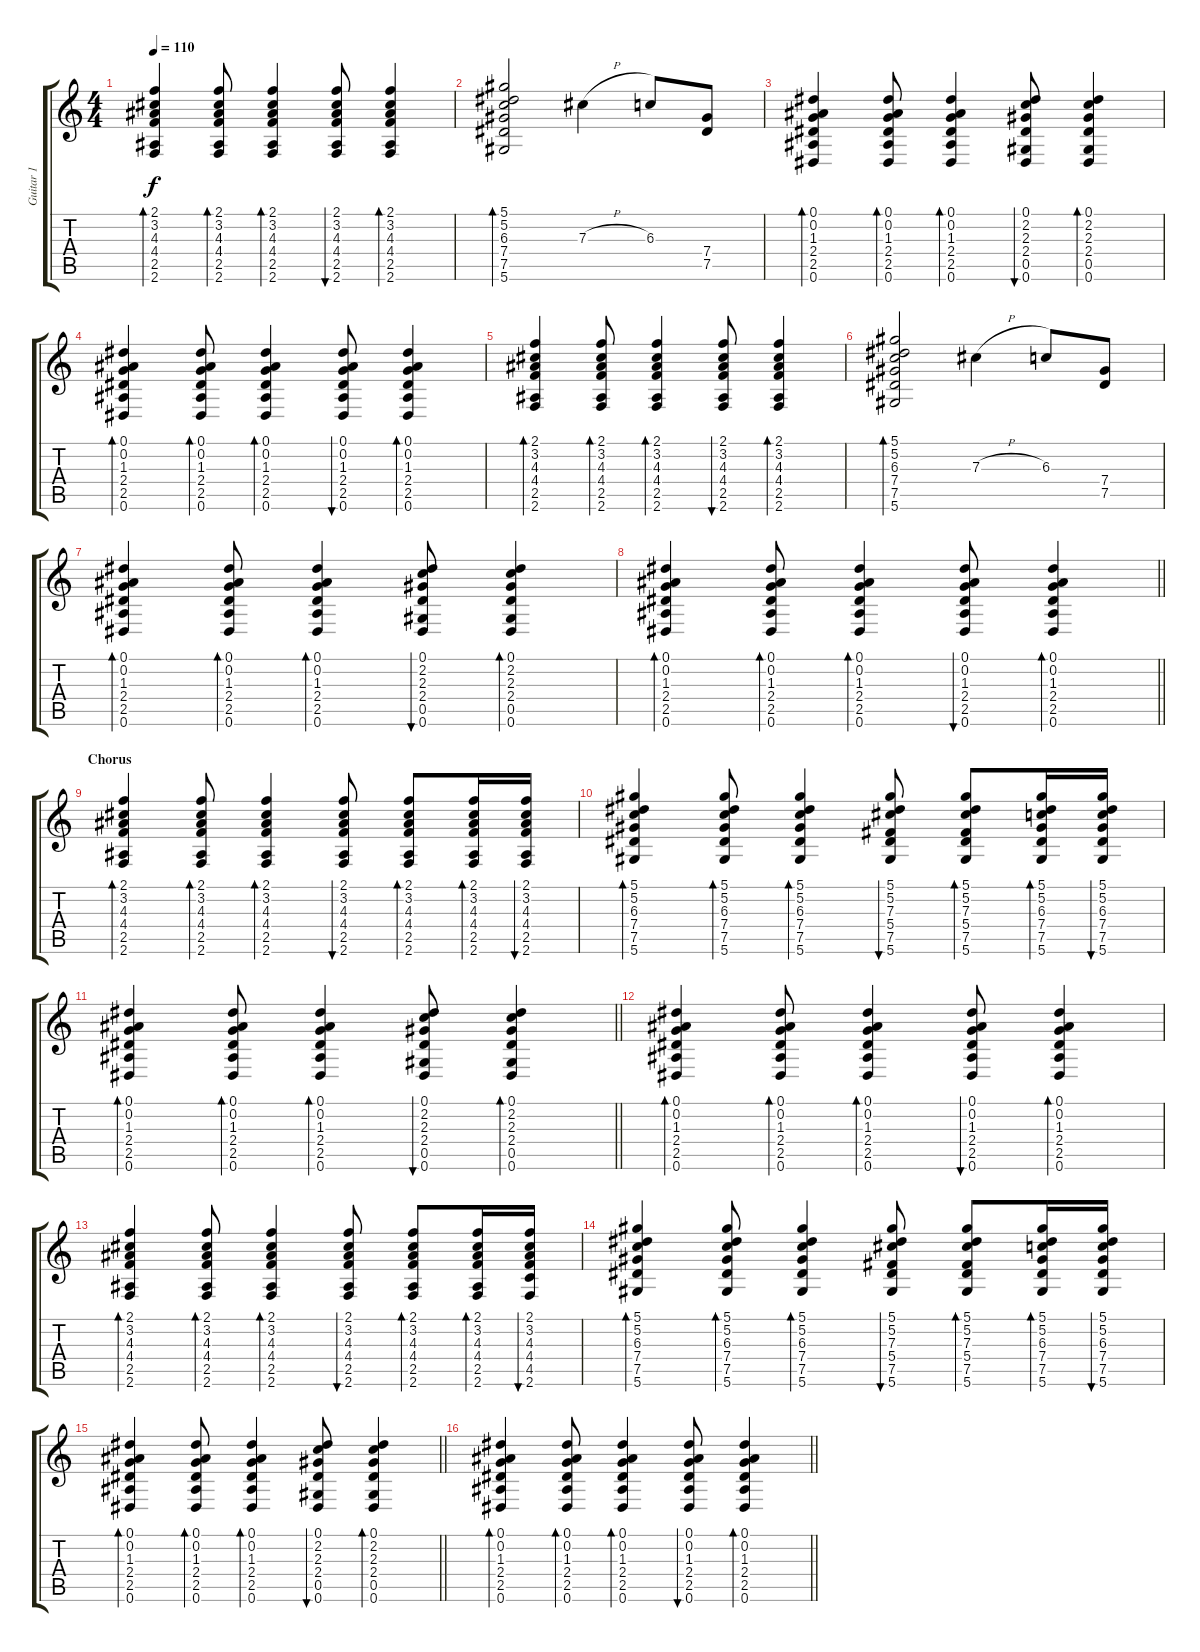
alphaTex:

\track ("Guitar 1" "Guitar 1") {instrument acousticguitarsteel}
\staff {score tabs}
\tuning (Eb4 Bb3 Gb3 Db3 Ab2 Eb2) {hide}
\ts (4 4)
\tempo 110
\clef g2
\ks c
(2.1 3.2 4.3 4.4 2.5 2.6).4{bd 60 dy f} (2.1 3.2 4.3 4.4 2.5 2.6).8{bd 60} (2.1 3.2 4.3 4.4 2.5 2.6).4{bd 60} (2.1 3.2 4.3 4.4 2.5 2.6).8{bu 60} (2.1 3.2 4.3 4.4 2.5 2.6).4{bd 60} |
(5.1 5.2 6.3 7.4 7.5 5.6).2{bd 120} 7.3{h}.4 6.3.8 (7.4 7.5).8 |
(0.1 0.2 1.3 2.4 2.5 0.6).4{bd 60} (0.1 0.2 1.3 2.4 2.5 0.6).8{bd 60} (0.1 0.2 1.3 2.4 2.5 0.6).4{bd 60} (0.1 2.2 2.3 2.4 0.5 0.6).8{bu 60} (0.1 2.2 2.3 2.4 0.5 0.6).4{bd 60} |
(0.1 0.2 1.3 2.4 2.5 0.6).4{bd 60} (0.1 0.2 1.3 2.4 2.5 0.6).8{bd 60} (0.1 0.2 1.3 2.4 2.5 0.6).4{bd 60} (0.1 0.2 1.3 2.4 2.5 0.6).8{bu 60} (0.1 0.2 1.3 2.4 2.5 0.6).4{bd 60} |
(2.1 3.2 4.3 4.4 2.5 2.6).4{bd 60} (2.1 3.2 4.3 4.4 2.5 2.6).8{bd 60} (2.1 3.2 4.3 4.4 2.5 2.6).4{bd 60} (2.1 3.2 4.3 4.4 2.5 2.6).8{bu 60} (2.1 3.2 4.3 4.4 2.5 2.6).4{bd 60} |
(5.1 5.2 6.3 7.4 7.5 5.6).2{bd 120} 7.3{h}.4 6.3.8 (7.4 7.5).8 |
(0.1 0.2 1.3 2.4 2.5 0.6).4{bd 60} (0.1 0.2 1.3 2.4 2.5 0.6).8{bd 60} (0.1 0.2 1.3 2.4 2.5 0.6).4{bd 60} (0.1 2.2 2.3 2.4 0.5 0.6).8{bu 60} (0.1 2.2 2.3 2.4 0.5 0.6).4{bd 60} |
\barLineRight lightlight
(0.1 0.2 1.3 2.4 2.5 0.6).4{bd 60} (0.1 0.2 1.3 2.4 2.5 0.6).8{bd 60} (0.1 0.2 1.3 2.4 2.5 0.6).4{bd 60} (0.1 0.2 1.3 2.4 2.5 0.6).8{bu 60} (0.1 0.2 1.3 2.4 2.5 0.6).4{bd 60} |
\section ("" "Chorus")
(2.1 3.2 4.3 4.4 2.5 2.6).4{bd 60} (2.1 3.2 4.3 4.4 2.5 2.6).8{bd 60} (2.1 3.2 4.3 4.4 2.5 2.6).4{bd 60} (2.1 3.2 4.3 4.4 2.5 2.6).8{bu 60} (2.1 3.2 4.3 4.4 2.5 2.6).8{bd 60} (2.1 3.2 4.3 4.4 2.5 2.6).16{bd 60} (2.1 3.2 4.3 4.4 2.5 2.6).16{bu 60} |
(5.1 5.2 6.3 7.4 7.5 5.6).4{bd 60} (5.1 5.2 6.3 7.4 7.5 5.6).8{bd 60} (5.1 5.2 6.3 7.4 7.5 5.6).4{bd 60} (5.1 5.2 7.3 5.4 7.5 5.6).8{bu 60} (5.1 5.2 7.3 5.4 7.5 5.6).8{bd 60} (5.1 5.2 6.3 7.4 7.5 5.6).16{bd 60} (5.1 5.2 6.3 7.4 7.5 5.6).16{bu 60} |
\barLineRight lightlight
(0.1 0.2 1.3 2.4 2.5 0.6).4{bd 60} (0.1 0.2 1.3 2.4 2.5 0.6).8{bd 60} (0.1 0.2 1.3 2.4 2.5 0.6).4{bd 60} (0.1 2.2 2.3 2.4 0.5 0.6).8{bu 60} (0.1 2.2 2.3 2.4 0.5 0.6).4{bd 60} |
(0.1 0.2 1.3 2.4 2.5 0.6).4{bd 60} (0.1 0.2 1.3 2.4 2.5 0.6).8{bd 60} (0.1 0.2 1.3 2.4 2.5 0.6).4{bd 60} (0.1 0.2 1.3 2.4 2.5 0.6).8{bu 60} (0.1 0.2 1.3 2.4 2.5 0.6).4{bd 60} |
(2.1 3.2 4.3 4.4 2.5 2.6).4{bd 60} (2.1 3.2 4.3 4.4 2.5 2.6).8{bd 60} (2.1 3.2 4.3 4.4 2.5 2.6).4{bd 60} (2.1 3.2 4.3 4.4 2.5 2.6).8{bu 60} (2.1 3.2 4.3 4.4 2.5 2.6).8{bd 60} (2.1 3.2 4.3 4.4 2.5 2.6).16{bd 60} (2.1 3.2 4.3 4.4 4.5 2.6).16{bu 60} |
(5.1 5.2 6.3 7.4 7.5 5.6).4{bd 60} (5.1 5.2 6.3 7.4 7.5 5.6).8{bd 60} (5.1 5.2 6.3 7.4 7.5 5.6).4{bd 60} (5.1 5.2 7.3 5.4 7.5 5.6).8{bu 60} (5.1 5.2 7.3 5.4 7.5 5.6).8{bd 60} (5.1 5.2 6.3 7.4 7.5 5.6).16{bd 60} (5.1 5.2 6.3 7.4 7.5 5.6).16{bu 60} |
\barLineRight lightlight
(0.1 0.2 1.3 2.4 2.5 0.6).4{bd 60} (0.1 0.2 1.3 2.4 2.5 0.6).8{bd 60} (0.1 0.2 1.3 2.4 2.5 0.6).4{bd 60} (0.1 2.2 2.3 2.4 0.5 0.6).8{bu 60} (0.1 2.2 2.3 2.4 0.5 0.6).4{bd 60} |
\barLineRight lightlight
(0.1 0.2 1.3 2.4 2.5 0.6).4{bd 60} (0.1 0.2 1.3 2.4 2.5 0.6).8{bd 60} (0.1 0.2 1.3 2.4 2.5 0.6).4{bd 60} (0.1 0.2 1.3 2.4 2.5 0.6).8{bu 60} (0.1 0.2 1.3 2.4 2.5 0.6).4{bd 60}
